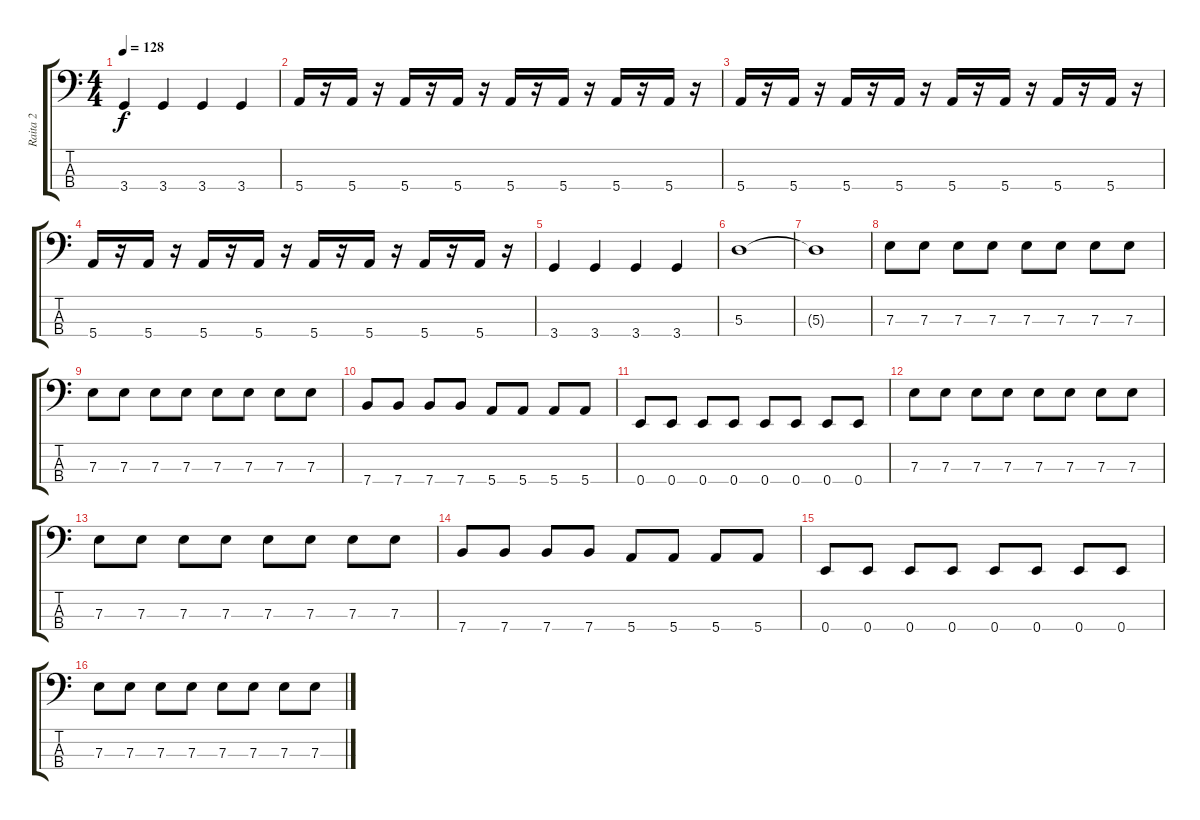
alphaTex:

\track ("Raita 2" "Raita 2") {instrument electricbassfinger}
\staff {score tabs}
\tuning (G2 D2 A1 E1) {hide}
\ts (4 4)
\tempo 128
\clef f4
\ks c
3.4.4{dy f} 3.4.4 3.4.4 3.4.4 |
5.4.16 r.16 5.4.16 r.16 5.4.16 r.16 5.4.16 r.16 5.4.16 r.16 5.4.16 r.16 5.4.16 r.16 5.4.16 r.16 |
5.4.16 r.16 5.4.16 r.16 5.4.16 r.16 5.4.16 r.16 5.4.16 r.16 5.4.16 r.16 5.4.16 r.16 5.4.16 r.16 |
5.4.16 r.16 5.4.16 r.16 5.4.16 r.16 5.4.16 r.16 5.4.16 r.16 5.4.16 r.16 5.4.16 r.16 5.4.16 r.16 |
3.4.4 3.4.4 3.4.4 3.4.4 |
5.3.1 |
5.3{t}.1 |
7.3.8 7.3.8 7.3.8 7.3.8 7.3.8 7.3.8 7.3.8 7.3.8 |
7.3.8 7.3.8 7.3.8 7.3.8 7.3.8 7.3.8 7.3.8 7.3.8 |
7.4.8 7.4.8 7.4.8 7.4.8 5.4.8 5.4.8 5.4.8 5.4.8 |
0.4.8 0.4.8 0.4.8 0.4.8 0.4.8 0.4.8 0.4.8 0.4.8 |
7.3.8 7.3.8 7.3.8 7.3.8 7.3.8 7.3.8 7.3.8 7.3.8 |
7.3.8 7.3.8 7.3.8 7.3.8 7.3.8 7.3.8 7.3.8 7.3.8 |
7.4.8 7.4.8 7.4.8 7.4.8 5.4.8 5.4.8 5.4.8 5.4.8 |
0.4.8 0.4.8 0.4.8 0.4.8 0.4.8 0.4.8 0.4.8 0.4.8 |
7.3.8 7.3.8 7.3.8 7.3.8 7.3.8 7.3.8 7.3.8 7.3.8
